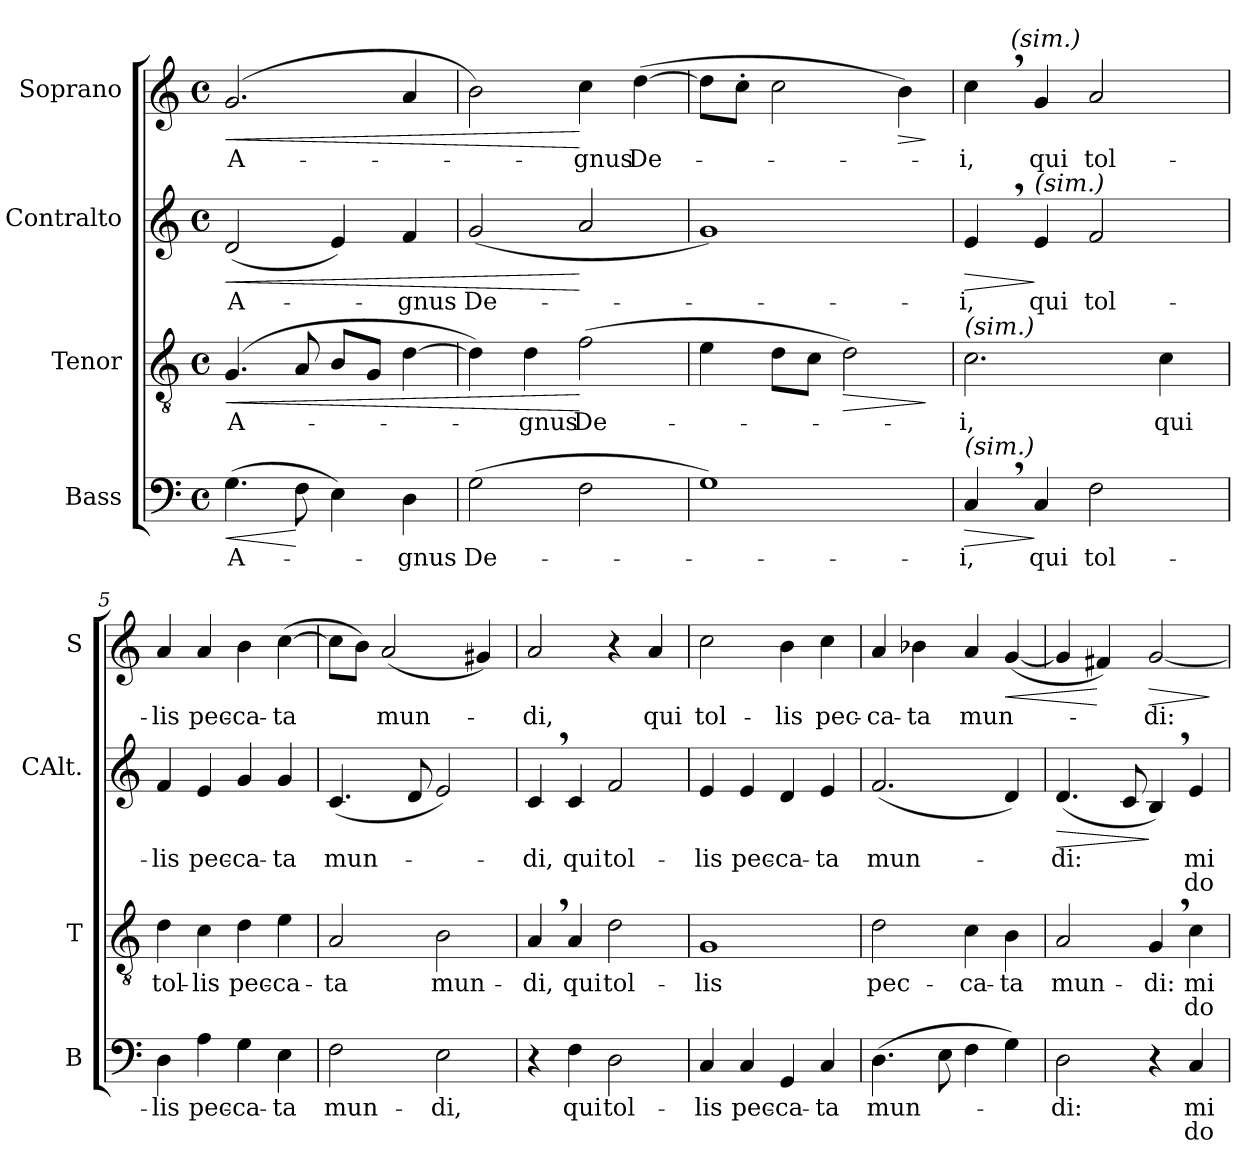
**kern	**text	**text	**dynam	**kern	**text	**text	**dynam	**kern	**text	**text	**dynam	**kern	**text	**dynam
*part4	*part4	*part4	*part4	*part3	*part3	*part3	*part3	*part2	*part2	*part2	*part2	*part1	*part1	*part1
*staff4	*staff4	*staff4	*staff4	*staff3	*staff3	*staff3	*staff3	*staff2	*staff2	*staff2	*staff2	*staff1	*staff1	*staff1
*I"Bass	*	*	*	*I"Tenor	*	*	*	*I"Contralto	*	*	*	*I"Soprano	*	*
*I'B	*	*	*	*I'T	*	*	*	*I'CAlt.	*	*	*	*I'S	*	*
*clefF4	*	*	*	*clefGv2	*	*	*	*clefG2	*	*	*	*clefG2	*	*
*k[]	*	*	*	*k[]	*	*	*	*k[]	*	*	*	*k[]	*	*
*C:	*	*	*	*C:	*	*	*	*C:	*	*	*	*C:	*	*
*M4/4	*	*	*	*M4/4	*	*	*	*M4/4	*	*	*	*M4/4	*	*
*met(c)	*	*	*	*met(c)	*	*	*	*met(c)	*	*	*	*met(c)	*	*
=1	=1	=1	=1	=1	=1	=1	=1	=1	=1	=1	=1	=1	=1	=1
!	!	!	!LO:HP:b	!	!	!	!LO:HP:b	!	!	!	!LO:HP:b	!	!	!LO:HP:b
!	!	!	!LO:DY:n=1:a	!	!	!	!	!	!	!	!	!	!	!
!	!	!	!LO:DY:n=2:a	!	!	!	!	!	!	!	!	!	!	!
!	!	!	!LO:DY:n=3:a	!	!	!	!	!	!	!	!	!	!	!
!	!	!	!LO:DY:n=4:a	!	!	!	!	!	!	!	!	!	!	!
!	!	!	!LO:DY:n=5:a	!	!	!	!LO:DY:n=1:a	!	!	!	!	!	!	!
!	!	!	!	!	!	!	!LO:DY:n=2:a	!	!	!	!	!	!	!
!	!	!	!	!	!	!	!LO:DY:n=3:a	!	!	!	!	!	!	!
!	!	!	!	!	!	!	!LO:DY:n=4:a	!	!	!	!	!	!	!
!	!	!	!	!	!	!	!LO:DY:n=5:a	!	!	!	!LO:DY:n=1:a	!	!	!
!	!	!	!	!	!	!	!	!	!	!	!LO:DY:n=2:a	!	!	!
!	!	!	!	!	!	!	!	!	!	!	!LO:DY:n=3:a	!	!	!
!	!	!	!	!	!	!	!	!	!	!	!LO:DY:n=4:a	!	!	!
!	!	!	!	!	!	!	!	!	!	!	!LO:DY:n=5:a	!	!	!LO:DY:n=1:a
!	!	!	!	!	!	!	!	!	!	!	!	!	!	!LO:DY:n=2:a
!	!	!	!	!	!	!	!	!	!	!	!	!	!	!LO:DY:n=3:a
!	!	!	!	!	!	!	!	!	!	!	!	!	!	!LO:DY:n=4:a
!	!	!	!	!	!	!	!	!	!	!	!	!	!	!LO:DY:n=5:a
(4.G\	A-	.	< p other-dynamics mf other-dynamics p	(4.G/	A-	.	< p other-dynamics mf other-dynamics p	(2d/	A-	.	< p other-dynamics mf other-dynamics p	(2.g/	A-	< p other-dynamics mf other-dynamics p
8F\	.	.	[	8A/	.	.	.	.	.	.	.	.	.	.
4E\)	.	.	.	8B/L	.	.	.	4e/)	.	.	.	.	.	.
.	.	.	.	8G/J	.	.	.	.	.	.	.	.	.	.
4D\	-gnus	.	.	[4d\	.	.	.	4f/	-gnus	.	.	4a/	.	.
=2	=2	=2	=2	=2	=2	=2	=2	=2	=2	=2	=2	=2	=2	=2
(2G\	De-	.	.	4d\])	.	.	.	(2g/	De-	.	.	2b\)	.	.
.	.	.	.	4d\	-gnus	.	.	.	.	.	.	.	.	.
2F\	.	.	.	(2f\	De-	.	[	2a/	.	.	[	4cc\	-gnus	[
.	.	.	.	.	.	.	.	.	.	.	.	([4dd\	De-	.
=3	=3	=3	=3	=3	=3	=3	=3	=3	=3	=3	=3	=3	=3	=3
1G)	.	.	.	4e\	.	.	.	1g)	.	.	.	8dd\L]	.	.
.	.	.	.	.	.	.	.	.	.	.	.	8cc'>\J	.	.
.	.	.	.	8d\L	.	.	.	.	.	.	.	2cc\	.	.
.	.	.	.	8c\J	.	.	.	.	.	.	.	.	.	.
!	!	!	!	!	!	!	!LO:HP:b	!	!	!	!	!	!	!
.	.	.	.	2d\)	.	.	>	.	.	.	.	.	.	.
!	!	!	!	!	!	!	!	!	!	!	!	!	!	!LO:HP:b
.	.	.	.	.	.	.	.	.	.	.	.	4b\)	.	>
.	.	.	.	.	.	.	]	.	.	.	.	.	.	]
=4	=4	=4	=4	=4	=4	=4	=4	=4	=4	=4	=4	=4	=4	=4
!	!	!	!	!LO:TX:a:i:t=(sim.)	!	!	!	!	!	!	!	!	!	!
!LO:TX:a:i:t=(sim.)	!	!	!	!	!	!	!	!	!	!	!	!	!	!
!	!	!	!LO:HP:b	!	!	!	!	!	!	!	!LO:HP:b	!	!	!
*	*	*	*	*	*	*	*	*	*	*	*	*^	*	*
4C,>/	-i,	.	>	2.c\	-i,	.	.	4e,>/	-i,	.	>	4cc,>\	8.ryy	-i,	.
!	!	!	!	!	!	!	!	!	!	!	!	!	!LO:TX:a:i:t=(sim.)	!	!
.	.	.	.	.	.	.	.	.	.	.	.	.	2ryy	.	.
!	!	!	!	!	!	!	!	!LO:TX:a:i:t=(sim.)	!	!	!	!	!	!	!
4C/	qui	.	]	.	.	.	.	4e/	qui	.	]	4g/	.	qui	.
2F\	tol-	.	.	.	.	.	.	2f/	tol-	.	.	2a/	.	tol-	.
.	.	.	.	.	.	.	.	.	.	.	.	.	4ryy	.	.
.	.	.	.	4c\	qui	.	.	.	.	.	.	.	.	.	.
.	.	.	.	.	.	.	.	.	.	.	.	.	16ryy	.	.
*	*	*	*	*	*	*	*	*	*	*	*	*v	*v	*	*
!!LO:LB:g=z
=5	=5	=5	=5	=5	=5	=5	=5	=5	=5	=5	=5	=5	=5	=5
4D\	-lis	.	.	4d\	tol-	.	.	4f/	-lis	.	.	4a/	-lis	.
4A\	pec-	.	.	4c\	-lis	.	.	4e/	pec-	.	.	4a/	pec-	.
4G\	-ca-	.	.	4d\	pec-	.	.	4g/	-ca-	.	.	4b\	-ca-	.
4E\	-ta	.	.	4e\	-ca-	.	.	4g/	-ta	.	.	([4cc\	-ta	.
=6	=6	=6	=6	=6	=6	=6	=6	=6	=6	=6	=6	=6	=6	=6
2F\	mun-	.	.	2A/	-ta	.	.	(4.c/	mun-	.	.	8cc\L]	.	.
.	.	.	.	.	.	.	.	.	.	.	.	8b\J)	.	.
.	.	.	.	.	.	.	.	.	.	.	.	(2a/	mun-	.
.	.	.	.	.	.	.	.	8d/	.	.	.	.	.	.
2E\	-di,	.	.	2B\	mun-	.	.	2e/)	.	.	.	.	.	.
.	.	.	.	.	.	.	.	.	.	.	.	4g#X/)	.	.
=7	=7	=7	=7	=7	=7	=7	=7	=7	=7	=7	=7	=7	=7	=7
4r	.	.	.	4A,>/	-di,	.	.	4c,>/	-di,	.	.	2a/	-di,	.
4F\	qui	.	.	4A/	qui	.	.	4c/	qui	.	.	.	.	.
2D\	tol-	.	.	2d\	tol-	.	.	2f/	tol-	.	.	4r	.	.
.	.	.	.	.	.	.	.	.	.	.	.	4a/	qui	.
=8	=8	=8	=8	=8	=8	=8	=8	=8	=8	=8	=8	=8	=8	=8
4C/	-lis	.	.	1G	-lis	.	.	4e/	-lis	.	.	2cc\	tol-	.
4C/	pec-	.	.	.	.	.	.	4e/	pec-	.	.	.	.	.
4GG/	-ca-	.	.	.	.	.	.	4d/	-ca-	.	.	4b\	-lis	.
4C/	-ta	.	.	.	.	.	.	4e/	-ta	.	.	4cc\	pec-	.
=9	=9	=9	=9	=9	=9	=9	=9	=9	=9	=9	=9	=9	=9	=9
(4.D\	mun-	.	.	2d\	pec-	.	.	(2.f/	mun-	.	.	4a/	-ca-	.
.	.	.	.	.	.	.	.	.	.	.	.	4b-X\	-ta	.
8E\	.	.	.	.	.	.	.	.	.	.	.	.	.	.
4F\	.	.	.	4c\	-ca-	.	.	.	.	.	.	4a/	mun-	.
!	!	!	!	!	!	!	!	!	!	!	!	!	!	!LO:HP:b
4G\)	.	.	.	4B\	-ta	.	.	4d/)	.	.	.	([4g/	.	<
!!LO:PB:g=z
=10	=10	=10	=10	=10	=10	=10	=10	=10	=10	=10	=10	=10	=10	=10
!	!	!	!	!	!	!	!	!	!	!	!LO:HP:b	!	!	!
2D\	-di:	.	.	2A/	mun-	.	.	(4.d/	-di:	.	>	4g/]	.	.
.	.	.	.	.	.	.	.	.	.	.	.	4f#X/)	.	[
.	.	.	.	.	.	.	.	8c/	.	.	.	.	.	.
!	!	!	!	!	!	!	!	!	!	!	!	!	!	!LO:HP:b
4r	.	.	.	4G,>/	-di:	.	.	4B,>/)	.	.	]	[2g/	-di:	>
4C/	mi-	do-	.	4c\	mi-	do-	.	4e/	mi-	do-	.	.	.	.
.	.	.	.	.	.	.	.	.	.	.	.	.	.	]
=	=	=	=	=	=	=	=	=	=	=	=	=	=	=
*-	*-	*-	*-	*-	*-	*-	*-	*-	*-	*-	*-	*-	*-	*-
